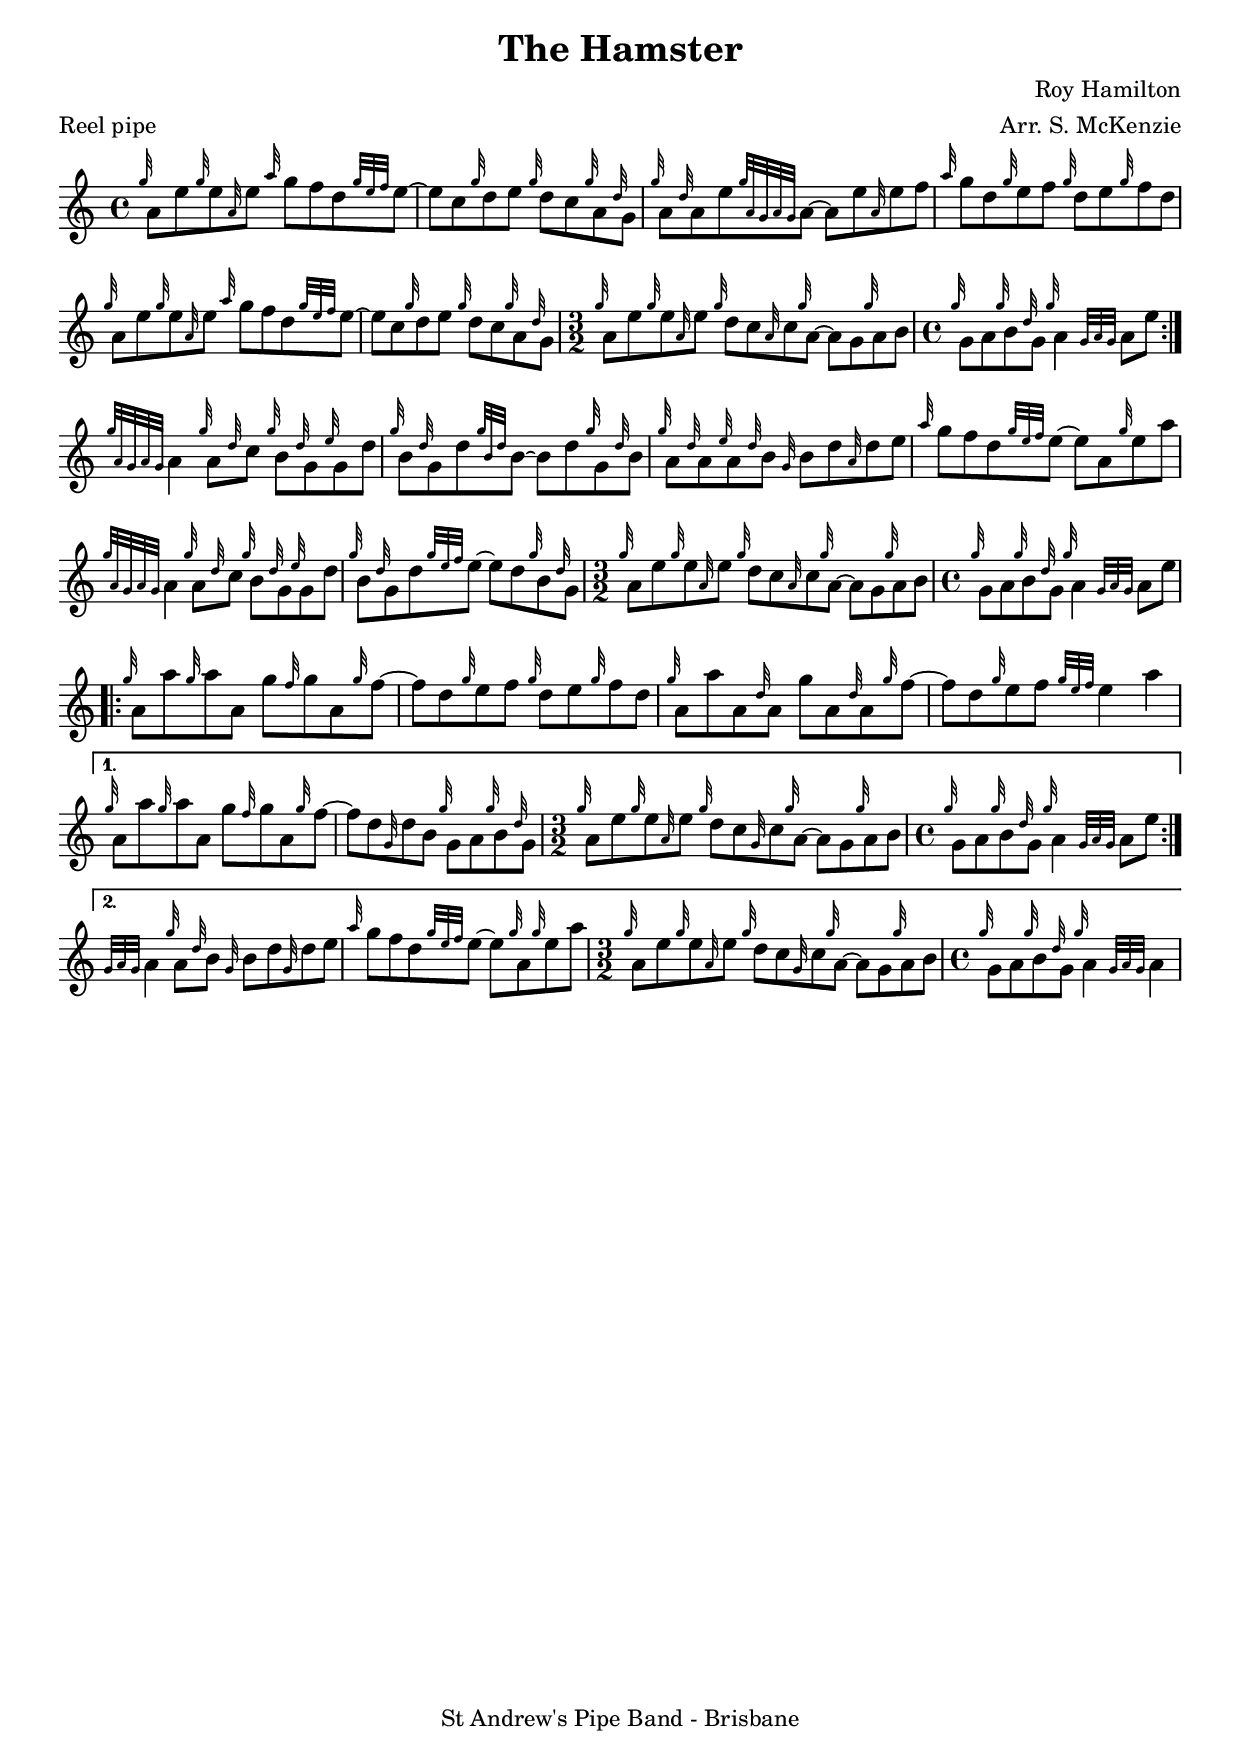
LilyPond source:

\version "2.18.2"
\include "bagpipe.ly"
\include "bagpipe_new.ly"

\paper {
  indent = 0\mm
}
\layout {
  \context {
    \Score
    \override NonMusicalPaperColumn #'line-break-permission = ##f
  }
}

\header {
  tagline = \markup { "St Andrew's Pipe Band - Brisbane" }
  meter = "Reel pipe"
  title = "The Hamster"
  composer = "Roy Hamilton"
  arranger = "Arr. S. McKenzie"
}


\score {
  {
    \bagpipeKey

    % Part 1
    \repeat volta 2 {
      % line 1
      \grg a8 e8 \grg e8 \gra e8 \grA g8[ f8 d8 \dble e8] ~
      e8 c8 \grg d8 e8 \grg d8 c8 \grg a8 \grd G8
      \grg a8[ \grd a8 e8 \gbirl a8] ~ a8 e8 \gra e8 f8
      \grA g8 d8 \grg e8 f8 \grg d8 e8 \grg f8 d8

      \break

      % line 2
      \grg a8 e8 \grg e8 \gra e8 \grA g8[ f8 d8 \dble e8] ~
      e8 c8 \grg d8 e8 \grg d8 c8 \grg a8 \grd G8
      \time 3/2
      \grg a8 e8 \grg e8 \gra e8 \grg d8 c8 \gra c8 \grg a8 ~ a8 G8 \grg a8 b8
      \time 4/4
      \grg G8 a8 \grg b8 \grd G8 \grg a4 \wbirl a8 e8

    }
    \break

    % Part 2
    {
      \gbirl a4 \grg a8 \grd c8 \grg b8 \grd G8 \gre G8 d8
      \grg b8[ \grd G8 d8 \dblb b8] ~ b8 d8 \grg G8 \grd b8
      \grg a8 \grd a8 \gre a8 \grd b8 \grG b8 d8 \gra d8 e8
      \grA g8[ f8 d8 \dble e8] ~ e8 a8 \grg e8 A8
      \break
      \gbirl a4 \grg a8 \grd c8 \grg b8 \grd G8 \gre G8 d8
      \grg b8[ \grd G8 d8 \dble e8] ~ e8 d8 \grg b8 \grd G8
      \time 3/2
      \grg a8 e8 \grg e8 \gra e8 \grg d8 c8 \gra c8 \grg a8 ~ a8 G8 \grg a8 b8
      \time 4/4
      \grg G8 a8 \grg b8 \grd G8 \grg a4 \wbirl a8 e8
    }
    \break

    % Part 3
    \repeat volta 2 {
      \grg a8 A8 \grg A8 a8 g8 \grf g8 a8 \grg f8 ~
      f8 d8 \grg e8 f8 \grg d8 e8 \grg f8 d8
      \grg a8 A8 a8 \grd a8 g8 a8 \grd a8 \grg f8 ~
      f8 d8 \grg e8 f8 \dble e4 A4
      \break
    }
    \alternative {
      {
        \grg a8 A8 \grg A8 a8 g8 \grf g8 a8 \grg f8 ~
        f8 d8 \grG d8 b8 \grg G8 a8 \grg b8 \grd G8
        \time 3/2
        \grg a8 e8 \grg e8 \gra e8 \grg d8 c8 \grG c8 \grg a8 ~ a8 G8 \grg a8 b8
        \time 4/4
        \grg G8 a8 \grg b8 \grd G8 \grg a4 \wbirl a8 e8
        \break
      }
      {
        \wbirl a4 \grg a8 \grd b8 \grG b8 d8 \grG d8 e8 \grA g8[ f8 d8 \dble e8] ~ e8 \grg a8 \grg e8 A8
        \time 3/2
        \grg a8 e8 \grg e8 \gra e8 \grg d8 c8 \grG c8 \grg a8 ~ a8 G8 \grg a8 b8
        \time 4/4
        \grg G8 a8 \grg b8 \grd G8 \grg a4 \wbirl a4
      }
    }
  }
}
